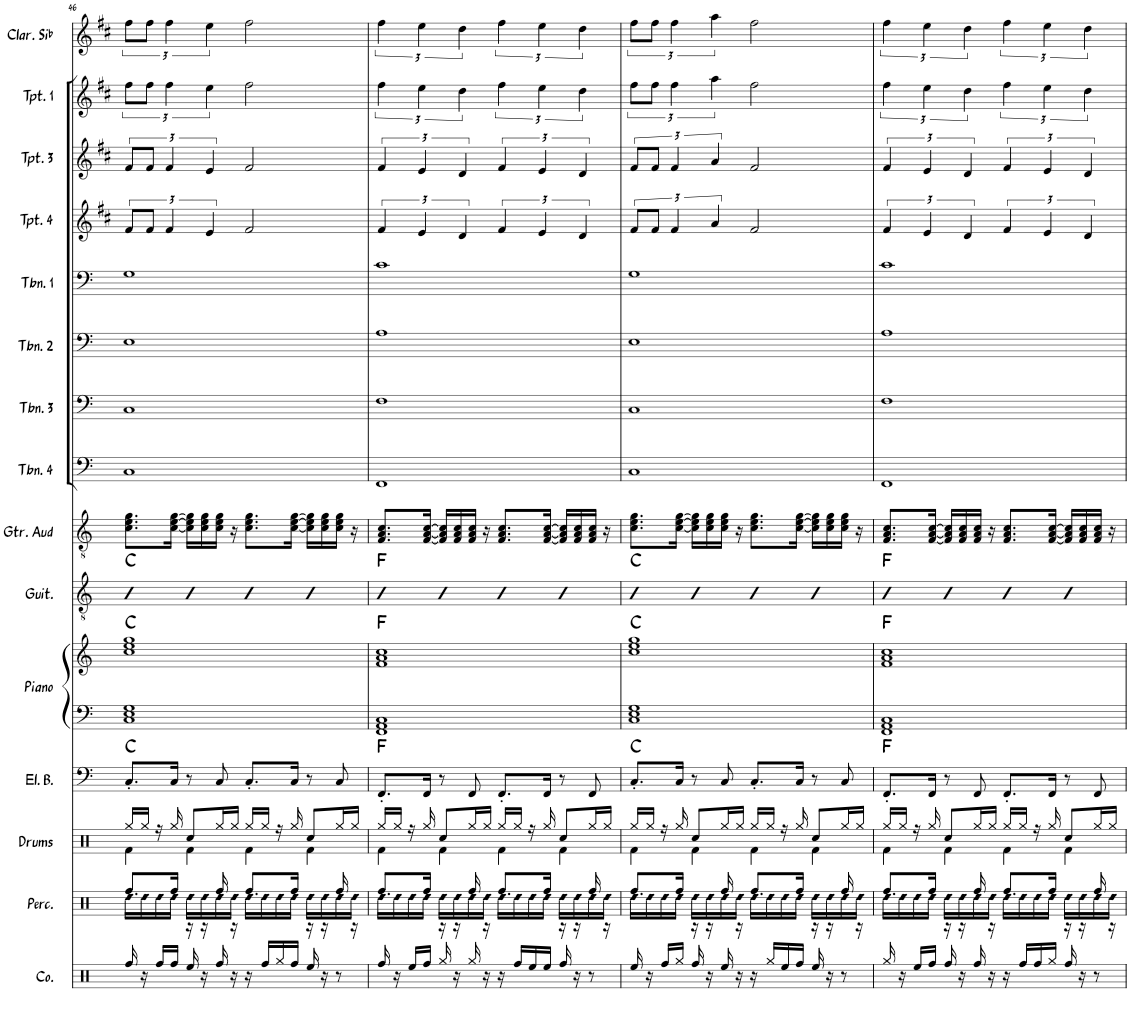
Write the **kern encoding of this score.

**kern	**kern	**kern	**kern	**harte	**kern	**kern	**harte	**kern	**harte	**kern	**kern	**kern	**kern	**kern	**kern	**kern	**kern	**kern
*part15	*part14	*part13	*part12	*part12	*part11	*part11	*part11	*part10	*part10	*part9	*part8	*part7	*part6	*part5	*part4	*part3	*part2	*part1
*staff16	*staff15	*staff14	*staff13	*	*staff12	*staff11	*	*staff10	*	*staff9	*staff8	*staff7	*staff6	*staff5	*staff4	*staff3	*staff2	*staff1
*I"Congas	*I"Percussion	*I"Drums	*I"Electric Bass	*	*I"Piano	*	*	*I"Guitar	*	*I"Guitar Audio	*I"Trombone 4	*I"Trombone 3	*I"Trombone 2	*I"Trombone 1	*I"Trumpet 4	*I"Trumpet 3	*I"Trumpet 1	*I"Clarinette en Sib
*I'Co.	*I'Perc.	*I'Drums	*I'El. B.	*	*I'Piano	*	*	*I'Guit.	*	*I'Gtr. Aud	*I'Tbn. 4	*I'Tbn. 3	*I'Tbn. 2	*I'Tbn. 1	*I'Tpt. 4	*I'Tpt. 3	*I'Tpt. 1	*I'Clar. Sib
!!LO:PB:g=z
*clefX	*clefX	*clefX	*clefF4	*	*clefF4	*clefG2	*	*clefGv2	*	*clefGv2	*clefF4	*clefF4	*clefF4	*clefF4	*clefG2	*clefG2	*clefG2	*clefG2
*	*	*	*Trd7c12	*	*	*	*	*	*	*	*	*	*	*	*Trd1c2	*Trd1c2	*Trd1c2	*Trd1c2
*k[]	*k[]	*k[]	*k[]	*	*k[]	*k[]	*	*k[]	*	*k[]	*k[]	*k[]	*k[]	*k[]	*k[f#c#]	*k[f#c#]	*k[f#c#]	*k[f#c#]
*M4/4	*M4/4	*M4/4	*M4/4	*	*M4/4	*M4/4	*	*M4/4	*	*M4/4	*M4/4	*M4/4	*M4/4	*M4/4	*M4/4	*M4/4	*M4/4	*M4/4
=46	=46	=46	=46	=46	=46	=46	=46	=46	=46	=46	=46	=46	=46	=46	=46	=46	=46	=46
!	!LO:N:head=diamond	!	!	!	!	!	!	!	!	!	!	!	!	!	!	!	!	!
*	*^	*^	*	*	*	*	*	*	*	*	*	*	*	*	*	*	*	*
16Rff/	16Rdd\LL	8.Rff/L	16Rgg/LL	4Rf\	8.C'/L	C:maj	1C 1E 1G	1cc 1ee 1gg	C:maj	4B	C:maj	8.c\ 8.e\ 8.g\L	1C	1C	1E	1G	12f#/L	12f#/L	12ff#\L	12ff#\L
!	!LO:N:head=diamond	!	!	!	!	!	!	!	!	!	!	!	!	!	!	!	!	!	!	!
16r	16Rdd\	.	16Rgg/JJ	.	.	.	.	.	.	.	.	.	.	.	.	.	.	.	.	.
.	.	.	.	.	.	.	.	.	.	.	.	.	.	.	.	.	12f#/J	12f#/J	12ff#\J	12ff#\J
!	!LO:N:head=diamond	!	!	!	!	!	!	!	!	!	!	!	!	!	!	!	!	!	!	!
16Rff/LL	16Rdd\	.	16r	.	.	.	.	.	.	.	.	.	.	.	.	.	.	.	.	.
.	.	.	.	.	.	.	.	.	.	.	.	.	.	.	.	.	6f#/	6f#/	6ff#\	6ff#\
!	!LO:N:head=diamond	!	!	!	!	!	!	!	!	!	!	!	!	!	!	!	!	!	!	!
16Rff/JJ	16Rdd\JJ	16Rff/Jk	16Rgg/	.	16C/Jk	.	.	.	.	.	.	[16c\ [16e\ [16g\Jk	.	.	.	.	.	.	.	.
!	!LO:N:head=diamond	!	!	!	!	!	!	!	!	!	!	!	!	!	!	!	!	!	!	!
16Ree/	16Rdd\LL	16r	8Rcc/L	4Rf\	8r	.	.	.	.	4B	.	16c\] 16e\] 16g\]LL	.	.	.	.	.	.	.	.
!	!LO:N:head=diamond	!	!	!	!	!	!	!	!	!	!	!	!	!	!	!	!	!	!	!
16r	16Rdd\	16r	.	.	.	.	.	.	.	.	.	16c\ 16e\ 16g\	.	.	.	.	.	.	.	.
.	.	.	.	.	.	.	.	.	.	.	.	.	.	.	.	.	6e/	6e/	6ee\	6ee\
!	!LO:N:head=diamond	!	!	!	!	!	!	!	!	!	!	!	!	!	!	!	!	!	!	!
16Rff/	16Rdd\	16Rff/	16Rgg/L	.	8C/	.	.	.	.	.	.	16c\ 16e\ 16g\JJ	.	.	.	.	.	.	.	.
!	!LO:N:head=diamond	!	!	!	!	!	!	!	!	!	!	!	!	!	!	!	!	!	!	!
16r	16Rdd\JJ	16r	16Rgg/JJ	.	.	.	.	.	.	.	.	16r	.	.	.	.	.	.	.	.
!	!LO:N:head=diamond	!	!	!	!	!	!	!	!	!	!	!	!	!	!	!	!	!	!	!
16r	16Rdd\LL	8.Rff/L	16Rgg/LL	4Rf\	8.C'/L	.	.	.	.	4B	.	8.c\ 8.e\ 8.g\L	.	.	.	.	2f#/	2f#/	2ff#\	2ff#\
!	!LO:N:head=diamond	!	!	!	!	!	!	!	!	!	!	!	!	!	!	!	!	!	!	!
16Rff/LL	16Rdd\	.	16Rgg/JJ	.	.	.	.	.	.	.	.	.	.	.	.	.	.	.	.	.
!	!LO:N:head=diamond	!	!	!	!	!	!	!	!	!	!	!	!	!	!	!	!	!	!	!
16Rgg/	16Rdd\	.	16r	.	.	.	.	.	.	.	.	.	.	.	.	.	.	.	.	.
!	!LO:N:head=diamond	!	!	!	!	!	!	!	!	!	!	!	!	!	!	!	!	!	!	!
16Rff/JJ	16Rdd\JJ	16Rff/Jk	16Rgg/	.	16C/Jk	.	.	.	.	.	.	[16c\ [16e\ [16g\Jk	.	.	.	.	.	.	.	.
!	!LO:N:head=diamond	!	!	!	!	!	!	!	!	!	!	!	!	!	!	!	!	!	!	!
16Ree/	16Rdd\LL	16r	8Rcc/L	4Rf\	8r	.	.	.	.	4B	.	16c\] 16e\] 16g\]LL	.	.	.	.	.	.	.	.
!	!LO:N:head=diamond	!	!	!	!	!	!	!	!	!	!	!	!	!	!	!	!	!	!	!
16r	16Rdd\	16r	.	.	.	.	.	.	.	.	.	16c\ 16e\ 16g\	.	.	.	.	.	.	.	.
!	!LO:N:head=diamond	!	!	!	!	!	!	!	!	!	!	!	!	!	!	!	!	!	!	!
8r	16Rdd\	16Rff/	16Rgg/L	.	8C/	.	.	.	.	.	.	16c\ 16e\ 16g\JJ	.	.	.	.	.	.	.	.
!	!LO:N:head=diamond	!	!	!	!	!	!	!	!	!	!	!	!	!	!	!	!	!	!	!
.	16Rdd\JJ	16r	16Rgg/JJ	.	.	.	.	.	.	.	.	16r	.	.	.	.	.	.	.	.
=47	=47	=47	=47	=47	=47	=47	=47	=47	=47	=47	=47	=47	=47	=47	=47	=47	=47	=47	=47	=47
!	!LO:N:head=diamond	!	!	!	!	!	!	!	!	!	!	!	!	!	!	!	!	!	!	!
16Rff/	16Rdd\LL	8.Rff/L	16Rgg/LL	4Rf\	8.FF'/L	F:maj	1FF 1AA 1C	1f 1a 1cc	F:maj	4B	F:maj	8.F/ 8.A/ 8.c/L	1FF	1F	1A	1c	6f#/	6f#/	6ff#\	6ff#\
!	!LO:N:head=diamond	!	!	!	!	!	!	!	!	!	!	!	!	!	!	!	!	!	!	!
16r	16Rdd\	.	16Rgg/JJ	.	.	.	.	.	.	.	.	.	.	.	.	.	.	.	.	.
!	!LO:N:head=diamond	!	!	!	!	!	!	!	!	!	!	!	!	!	!	!	!	!	!	!
16Ree/LL	16Rdd\	.	16r	.	.	.	.	.	.	.	.	.	.	.	.	.	.	.	.	.
.	.	.	.	.	.	.	.	.	.	.	.	.	.	.	.	.	6e/	6e/	6ee\	6ee\
!	!LO:N:head=diamond	!	!	!	!	!	!	!	!	!	!	!	!	!	!	!	!	!	!	!
16Rff/JJ	16Rdd\JJ	16Rff/Jk	16Rgg/	.	16FF/Jk	.	.	.	.	.	.	[16F/ [16A/ [16c/Jk	.	.	.	.	.	.	.	.
!	!LO:N:head=diamond	!	!	!	!	!	!	!	!	!	!	!	!	!	!	!	!	!	!	!
16Rgg/	16Rdd\LL	16r	8Rcc/L	4Rf\	8r	.	.	.	.	4B	.	16F/] 16A/] 16c/]LL	.	.	.	.	.	.	.	.
!	!LO:N:head=diamond	!	!	!	!	!	!	!	!	!	!	!	!	!	!	!	!	!	!	!
16r	16Rdd\	16r	.	.	.	.	.	.	.	.	.	16F/ 16A/ 16c/	.	.	.	.	.	.	.	.
.	.	.	.	.	.	.	.	.	.	.	.	.	.	.	.	.	6d/	6d/	6dd\	6dd\
!	!LO:N:head=diamond	!	!	!	!	!	!	!	!	!	!	!	!	!	!	!	!	!	!	!
16Rgg/	16Rdd\	16Rff/	16Rgg/L	.	8FF/	.	.	.	.	.	.	16F/ 16A/ 16c/JJ	.	.	.	.	.	.	.	.
!	!LO:N:head=diamond	!	!	!	!	!	!	!	!	!	!	!	!	!	!	!	!	!	!	!
16r	16Rdd\JJ	16r	16Rgg/JJ	.	.	.	.	.	.	.	.	16r	.	.	.	.	.	.	.	.
!	!LO:N:head=diamond	!	!	!	!	!	!	!	!	!	!	!	!	!	!	!	!	!	!	!
16r	16Rdd\LL	8.Rff/L	16Rgg/LL	4Rf\	8.FF'/L	.	.	.	.	4B	.	8.F/ 8.A/ 8.c/L	.	.	.	.	6f#/	6f#/	6ff#\	6ff#\
!	!LO:N:head=diamond	!	!	!	!	!	!	!	!	!	!	!	!	!	!	!	!	!	!	!
16Rff/LL	16Rdd\	.	16Rgg/JJ	.	.	.	.	.	.	.	.	.	.	.	.	.	.	.	.	.
!	!LO:N:head=diamond	!	!	!	!	!	!	!	!	!	!	!	!	!	!	!	!	!	!	!
16Ree/	16Rdd\	.	16r	.	.	.	.	.	.	.	.	.	.	.	.	.	.	.	.	.
.	.	.	.	.	.	.	.	.	.	.	.	.	.	.	.	.	6e/	6e/	6ee\	6ee\
!	!LO:N:head=diamond	!	!	!	!	!	!	!	!	!	!	!	!	!	!	!	!	!	!	!
16Ree/JJ	16Rdd\JJ	16Rff/Jk	16Rgg/	.	16FF/Jk	.	.	.	.	.	.	[16F/ [16A/ [16c/Jk	.	.	.	.	.	.	.	.
!	!LO:N:head=diamond	!	!	!	!	!	!	!	!	!	!	!	!	!	!	!	!	!	!	!
16Rff/	16Rdd\LL	16r	8Rcc/L	4Rf\	8r	.	.	.	.	4B	.	16F/] 16A/] 16c/]LL	.	.	.	.	.	.	.	.
!	!LO:N:head=diamond	!	!	!	!	!	!	!	!	!	!	!	!	!	!	!	!	!	!	!
16r	16Rdd\	16r	.	.	.	.	.	.	.	.	.	16F/ 16A/ 16c/	.	.	.	.	.	.	.	.
.	.	.	.	.	.	.	.	.	.	.	.	.	.	.	.	.	6d/	6d/	6dd\	6dd\
!	!LO:N:head=diamond	!	!	!	!	!	!	!	!	!	!	!	!	!	!	!	!	!	!	!
8r	16Rdd\	16Rff/	16Rgg/L	.	8FF/	.	.	.	.	.	.	16F/ 16A/ 16c/JJ	.	.	.	.	.	.	.	.
!	!LO:N:head=diamond	!	!	!	!	!	!	!	!	!	!	!	!	!	!	!	!	!	!	!
.	16Rdd\JJ	16r	16Rgg/JJ	.	.	.	.	.	.	.	.	16r	.	.	.	.	.	.	.	.
=48	=48	=48	=48	=48	=48	=48	=48	=48	=48	=48	=48	=48	=48	=48	=48	=48	=48	=48	=48	=48
!	!LO:N:head=diamond	!	!	!	!	!	!	!	!	!	!	!	!	!	!	!	!	!	!	!
16Ree/	16Rdd\LL	8.Rff/L	16Rgg/LL	4Rf\	8.C'/L	C:maj	1C 1E 1G	1cc 1ee 1gg	C:maj	4B	C:maj	8.c\ 8.e\ 8.g\L	1C	1C	1E	1G	12f#/L	12f#/L	12ff#\L	12ff#\L
!	!LO:N:head=diamond	!	!	!	!	!	!	!	!	!	!	!	!	!	!	!	!	!	!	!
16r	16Rdd\	.	16Rgg/JJ	.	.	.	.	.	.	.	.	.	.	.	.	.	.	.	.	.
.	.	.	.	.	.	.	.	.	.	.	.	.	.	.	.	.	12f#/J	12f#/J	12ff#\J	12ff#\J
!	!LO:N:head=diamond	!	!	!	!	!	!	!	!	!	!	!	!	!	!	!	!	!	!	!
16Rff/LL	16Rdd\	.	16r	.	.	.	.	.	.	.	.	.	.	.	.	.	.	.	.	.
.	.	.	.	.	.	.	.	.	.	.	.	.	.	.	.	.	6f#/	6f#/	6ff#\	6ff#\
!	!LO:N:head=diamond	!	!	!	!	!	!	!	!	!	!	!	!	!	!	!	!	!	!	!
16Rgg/JJ	16Rdd\JJ	16Rff/Jk	16Rgg/	.	16C/Jk	.	.	.	.	.	.	[16c\ [16e\ [16g\Jk	.	.	.	.	.	.	.	.
!	!LO:N:head=diamond	!	!	!	!	!	!	!	!	!	!	!	!	!	!	!	!	!	!	!
16Rff/	16Rdd\LL	16r	8Rcc/L	4Rf\	8r	.	.	.	.	4B	.	16c\] 16e\] 16g\]LL	.	.	.	.	.	.	.	.
!	!LO:N:head=diamond	!	!	!	!	!	!	!	!	!	!	!	!	!	!	!	!	!	!	!
16r	16Rdd\	16r	.	.	.	.	.	.	.	.	.	16c\ 16e\ 16g\	.	.	.	.	.	.	.	.
.	.	.	.	.	.	.	.	.	.	.	.	.	.	.	.	.	6a/	6a/	6aa\	6aa\
!	!LO:N:head=diamond	!	!	!	!	!	!	!	!	!	!	!	!	!	!	!	!	!	!	!
16Ree/	16Rdd\	16Rff/	16Rgg/L	.	8C/	.	.	.	.	.	.	16c\ 16e\ 16g\JJ	.	.	.	.	.	.	.	.
!	!LO:N:head=diamond	!	!	!	!	!	!	!	!	!	!	!	!	!	!	!	!	!	!	!
16r	16Rdd\JJ	16r	16Rgg/JJ	.	.	.	.	.	.	.	.	16r	.	.	.	.	.	.	.	.
!	!LO:N:head=diamond	!	!	!	!	!	!	!	!	!	!	!	!	!	!	!	!	!	!	!
16r	16Rdd\LL	8.Rff/L	16Rgg/LL	4Rf\	8.C'/L	.	.	.	.	4B	.	8.c\ 8.e\ 8.g\L	.	.	.	.	2f#/	2f#/	2ff#\	2ff#\
!	!LO:N:head=diamond	!	!	!	!	!	!	!	!	!	!	!	!	!	!	!	!	!	!	!
16Rgg/LL	16Rdd\	.	16Rgg/JJ	.	.	.	.	.	.	.	.	.	.	.	.	.	.	.	.	.
!	!LO:N:head=diamond	!	!	!	!	!	!	!	!	!	!	!	!	!	!	!	!	!	!	!
16Ree/	16Rdd\	.	16r	.	.	.	.	.	.	.	.	.	.	.	.	.	.	.	.	.
!	!LO:N:head=diamond	!	!	!	!	!	!	!	!	!	!	!	!	!	!	!	!	!	!	!
16Rff/JJ	16Rdd\JJ	16Rff/Jk	16Rgg/	.	16C/Jk	.	.	.	.	.	.	[16c\ [16e\ [16g\Jk	.	.	.	.	.	.	.	.
!	!LO:N:head=diamond	!	!	!	!	!	!	!	!	!	!	!	!	!	!	!	!	!	!	!
16Ree/	16Rdd\LL	16r	8Rcc/L	4Rf\	8r	.	.	.	.	4B	.	16c\] 16e\] 16g\]LL	.	.	.	.	.	.	.	.
!	!LO:N:head=diamond	!	!	!	!	!	!	!	!	!	!	!	!	!	!	!	!	!	!	!
16r	16Rdd\	16r	.	.	.	.	.	.	.	.	.	16c\ 16e\ 16g\	.	.	.	.	.	.	.	.
!	!LO:N:head=diamond	!	!	!	!	!	!	!	!	!	!	!	!	!	!	!	!	!	!	!
8r	16Rdd\	16Rff/	16Rgg/L	.	8C/	.	.	.	.	.	.	16c\ 16e\ 16g\JJ	.	.	.	.	.	.	.	.
!	!LO:N:head=diamond	!	!	!	!	!	!	!	!	!	!	!	!	!	!	!	!	!	!	!
.	16Rdd\JJ	16r	16Rgg/JJ	.	.	.	.	.	.	.	.	16r	.	.	.	.	.	.	.	.
=49	=49	=49	=49	=49	=49	=49	=49	=49	=49	=49	=49	=49	=49	=49	=49	=49	=49	=49	=49	=49
!	!LO:N:head=diamond	!	!	!	!	!	!	!	!	!	!	!	!	!	!	!	!	!	!	!
16Rgg/	16Rdd\LL	8.Rff/L	16Rgg/LL	4Rf\	8.FF'/L	F:maj	1FF 1AA 1C	1f 1a 1cc	F:maj	4B	F:maj	8.F/ 8.A/ 8.c/L	1FF	1F	1A	1c	6f#/	6f#/	6ff#\	6ff#\
!	!LO:N:head=diamond	!	!	!	!	!	!	!	!	!	!	!	!	!	!	!	!	!	!	!
16r	16Rdd\	.	16Rgg/JJ	.	.	.	.	.	.	.	.	.	.	.	.	.	.	.	.	.
!	!LO:N:head=diamond	!	!	!	!	!	!	!	!	!	!	!	!	!	!	!	!	!	!	!
16Ree/LL	16Rdd\	.	16r	.	.	.	.	.	.	.	.	.	.	.	.	.	.	.	.	.
.	.	.	.	.	.	.	.	.	.	.	.	.	.	.	.	.	6e/	6e/	6ee\	6ee\
!	!LO:N:head=diamond	!	!	!	!	!	!	!	!	!	!	!	!	!	!	!	!	!	!	!
16Rff/JJ	16Rdd\JJ	16Rff/Jk	16Rgg/	.	16FF/Jk	.	.	.	.	.	.	[16F/ [16A/ [16c/Jk	.	.	.	.	.	.	.	.
!	!LO:N:head=diamond	!	!	!	!	!	!	!	!	!	!	!	!	!	!	!	!	!	!	!
16Rff/	16Rdd\LL	16r	8Rcc/L	4Rf\	8r	.	.	.	.	4B	.	16F/] 16A/] 16c/]LL	.	.	.	.	.	.	.	.
!	!LO:N:head=diamond	!	!	!	!	!	!	!	!	!	!	!	!	!	!	!	!	!	!	!
16r	16Rdd\	16r	.	.	.	.	.	.	.	.	.	16F/ 16A/ 16c/	.	.	.	.	.	.	.	.
.	.	.	.	.	.	.	.	.	.	.	.	.	.	.	.	.	6d/	6d/	6dd\	6dd\
!	!LO:N:head=diamond	!	!	!	!	!	!	!	!	!	!	!	!	!	!	!	!	!	!	!
16Rff/	16Rdd\	16Rff/	16Rgg/L	.	8FF/	.	.	.	.	.	.	16F/ 16A/ 16c/JJ	.	.	.	.	.	.	.	.
!	!LO:N:head=diamond	!	!	!	!	!	!	!	!	!	!	!	!	!	!	!	!	!	!	!
16r	16Rdd\JJ	16r	16Rgg/JJ	.	.	.	.	.	.	.	.	16r	.	.	.	.	.	.	.	.
!	!LO:N:head=diamond	!	!	!	!	!	!	!	!	!	!	!	!	!	!	!	!	!	!	!
16r	16Rdd\LL	8.Rff/L	16Rgg/LL	4Rf\	8.FF'/L	.	.	.	.	4B	.	8.F/ 8.A/ 8.c/L	.	.	.	.	6f#/	6f#/	6ff#\	6ff#\
!	!LO:N:head=diamond	!	!	!	!	!	!	!	!	!	!	!	!	!	!	!	!	!	!	!
16Rff/LL	16Rdd\	.	16Rgg/JJ	.	.	.	.	.	.	.	.	.	.	.	.	.	.	.	.	.
!	!LO:N:head=diamond	!	!	!	!	!	!	!	!	!	!	!	!	!	!	!	!	!	!	!
16Rff/	16Rdd\	.	16r	.	.	.	.	.	.	.	.	.	.	.	.	.	.	.	.	.
.	.	.	.	.	.	.	.	.	.	.	.	.	.	.	.	.	6e/	6e/	6ee\	6ee\
!	!LO:N:head=diamond	!	!	!	!	!	!	!	!	!	!	!	!	!	!	!	!	!	!	!
16Rgg/JJ	16Rdd\JJ	16Rff/Jk	16Rgg/	.	16FF/Jk	.	.	.	.	.	.	[16F/ [16A/ [16c/Jk	.	.	.	.	.	.	.	.
!	!LO:N:head=diamond	!	!	!	!	!	!	!	!	!	!	!	!	!	!	!	!	!	!	!
16Rff/	16Rdd\LL	16r	8Rcc/L	4Rf\	8r	.	.	.	.	4B	.	16F/] 16A/] 16c/]LL	.	.	.	.	.	.	.	.
!	!LO:N:head=diamond	!	!	!	!	!	!	!	!	!	!	!	!	!	!	!	!	!	!	!
16r	16Rdd\	16r	.	.	.	.	.	.	.	.	.	16F/ 16A/ 16c/	.	.	.	.	.	.	.	.
.	.	.	.	.	.	.	.	.	.	.	.	.	.	.	.	.	6d/	6d/	6dd\	6dd\
!	!LO:N:head=diamond	!	!	!	!	!	!	!	!	!	!	!	!	!	!	!	!	!	!	!
8r	16Rdd\	16Rff/	16Rgg/L	.	8FF/	.	.	.	.	.	.	16F/ 16A/ 16c/JJ	.	.	.	.	.	.	.	.
!	!LO:N:head=diamond	!	!	!	!	!	!	!	!	!	!	!	!	!	!	!	!	!	!	!
.	16Rdd\JJ	16r	16Rgg/JJ	.	.	.	.	.	.	.	.	16r	.	.	.	.	.	.	.	.
*	*v	*v	*	*	*	*	*	*	*	*	*	*	*	*	*	*	*	*	*	*
*	*	*v	*v	*	*	*	*	*	*	*	*	*	*	*	*	*	*	*	*
=	=	=	=	=	=	=	=	=	=	=	=	=	=	=	=	=	=	=
*-	*-	*-	*-	*-	*-	*-	*-	*-	*-	*-	*-	*-	*-	*-	*-	*-	*-	*-
